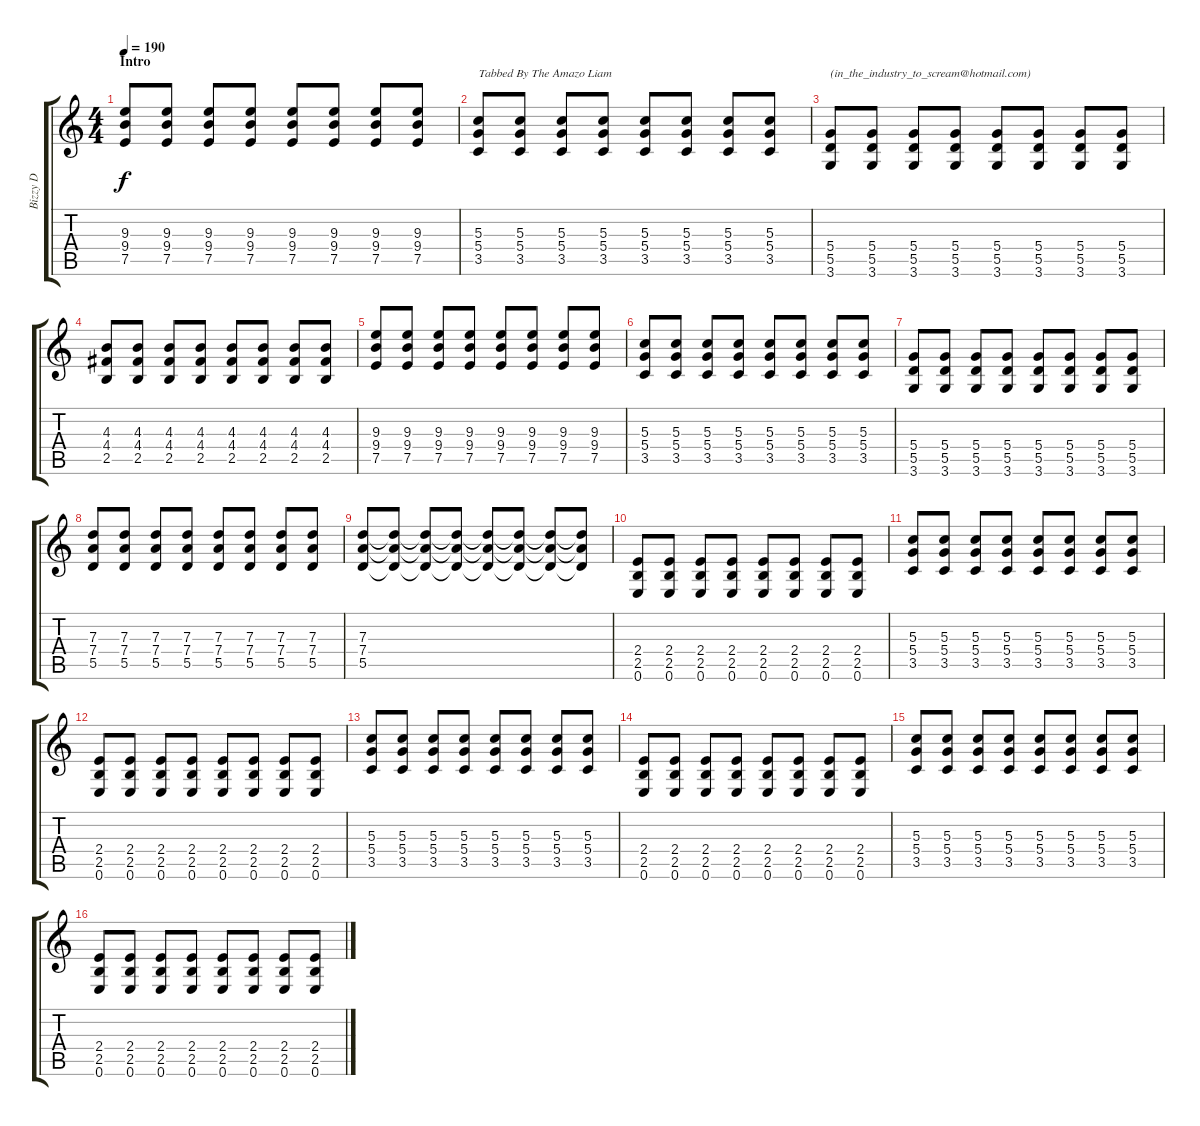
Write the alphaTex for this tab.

\track ("Bizzy D" "Bizzy D") {instrument distortionguitar}
\staff {score tabs}
\tuning (E4 B3 G3 D3 A2 E2) {hide}
\ts (4 4)
\section ("" "Intro")
\tempo 190
\clef g2
\ks c
(9.3 9.4 7.5).8{dy f instrument electricguitarmuted} (9.3 9.4 7.5).8 (9.3 9.4 7.5).8 (9.3 9.4 7.5).8 (9.3 9.4 7.5).8 (9.3 9.4 7.5).8 (9.3 9.4 7.5).8 (9.3 9.4 7.5).8 |
(5.3 5.4 3.5).8{txt "Tabbed By The Amazo Liam"} (5.3 5.4 3.5).8 (5.3 5.4 3.5).8 (5.3 5.4 3.5).8 (5.3 5.4 3.5).8 (5.3 5.4 3.5).8 (5.3 5.4 3.5).8 (5.3 5.4 3.5).8 |
(5.4 5.5 3.6).8{txt "(in_the_industry_to_scream@hotmail.com)"} (5.4 5.5 3.6).8 (5.4 5.5 3.6).8 (5.4 5.5 3.6).8 (5.4 5.5 3.6).8 (5.4 5.5 3.6).8 (5.4 5.5 3.6).8 (5.4 5.5 3.6).8 |
(4.3 4.4 2.5).8 (4.3 4.4 2.5).8 (4.3 4.4 2.5).8 (4.3 4.4 2.5).8 (4.3 4.4 2.5).8 (4.3 4.4 2.5).8 (4.3 4.4 2.5).8 (4.3 4.4 2.5).8 |
(9.3 9.4 7.5).8 (9.3 9.4 7.5).8 (9.3 9.4 7.5).8 (9.3 9.4 7.5).8 (9.3 9.4 7.5).8 (9.3 9.4 7.5).8 (9.3 9.4 7.5).8 (9.3 9.4 7.5).8 |
(5.3 5.4 3.5).8 (5.3 5.4 3.5).8 (5.3 5.4 3.5).8 (5.3 5.4 3.5).8 (5.3 5.4 3.5).8 (5.3 5.4 3.5).8 (5.3 5.4 3.5).8 (5.3 5.4 3.5).8 |
(5.4 5.5 3.6).8 (5.4 5.5 3.6).8 (5.4 5.5 3.6).8 (5.4 5.5 3.6).8 (5.4 5.5 3.6).8 (5.4 5.5 3.6).8 (5.4 5.5 3.6).8 (5.4 5.5 3.6).8 |
(7.3 7.4 5.5).8 (7.3 7.4 5.5).8 (7.3 7.4 5.5).8 (7.3 7.4 5.5).8 (7.3 7.4 5.5).8 (7.3 7.4 5.5).8 (7.3 7.4 5.5).8 (7.3 7.4 5.5).8 |
(7.3 7.4 5.5).8{instrument distortionguitar} (7.3{t} 7.4{t} 5.5{t}).8 (7.3{t} 7.4{t} 5.5{t}).8 (7.3{t} 7.4{t} 5.5{t}).8 (7.3{t} 7.4{t} 5.5{t}).8 (7.3{t} 7.4{t} 5.5{t}).8 (7.3{t} 7.4{t} 5.5{t}).8 (7.3{t} 7.4{t} 5.5{t}).8 |
\section ("" "")
(2.4 2.5 0.6).8 (2.4 2.5 0.6).8 (2.4 2.5 0.6).8 (2.4 2.5 0.6).8 (2.4 2.5 0.6).8 (2.4 2.5 0.6).8 (2.4 2.5 0.6).8 (2.4 2.5 0.6).8 |
(5.3 5.4 3.5).8 (5.3 5.4 3.5).8 (5.3 5.4 3.5).8 (5.3 5.4 3.5).8 (5.3 5.4 3.5).8 (5.3 5.4 3.5).8 (5.3 5.4 3.5).8 (5.3 5.4 3.5).8 |
(2.4 2.5 0.6).8 (2.4 2.5 0.6).8 (2.4 2.5 0.6).8 (2.4 2.5 0.6).8 (2.4 2.5 0.6).8 (2.4 2.5 0.6).8 (2.4 2.5 0.6).8 (2.4 2.5 0.6).8 |
(5.3 5.4 3.5).8 (5.3 5.4 3.5).8 (5.3 5.4 3.5).8 (5.3 5.4 3.5).8 (5.3 5.4 3.5).8 (5.3 5.4 3.5).8 (5.3 5.4 3.5).8 (5.3 5.4 3.5).8 |
(2.4 2.5 0.6).8 (2.4 2.5 0.6).8 (2.4 2.5 0.6).8 (2.4 2.5 0.6).8 (2.4 2.5 0.6).8 (2.4 2.5 0.6).8 (2.4 2.5 0.6).8 (2.4 2.5 0.6).8 |
(5.3 5.4 3.5).8 (5.3 5.4 3.5).8 (5.3 5.4 3.5).8 (5.3 5.4 3.5).8 (5.3 5.4 3.5).8 (5.3 5.4 3.5).8 (5.3 5.4 3.5).8 (5.3 5.4 3.5).8 |
(2.4 2.5 0.6).8 (2.4 2.5 0.6).8 (2.4 2.5 0.6).8 (2.4 2.5 0.6).8 (2.4 2.5 0.6).8 (2.4 2.5 0.6).8 (2.4 2.5 0.6).8 (2.4 2.5 0.6).8
